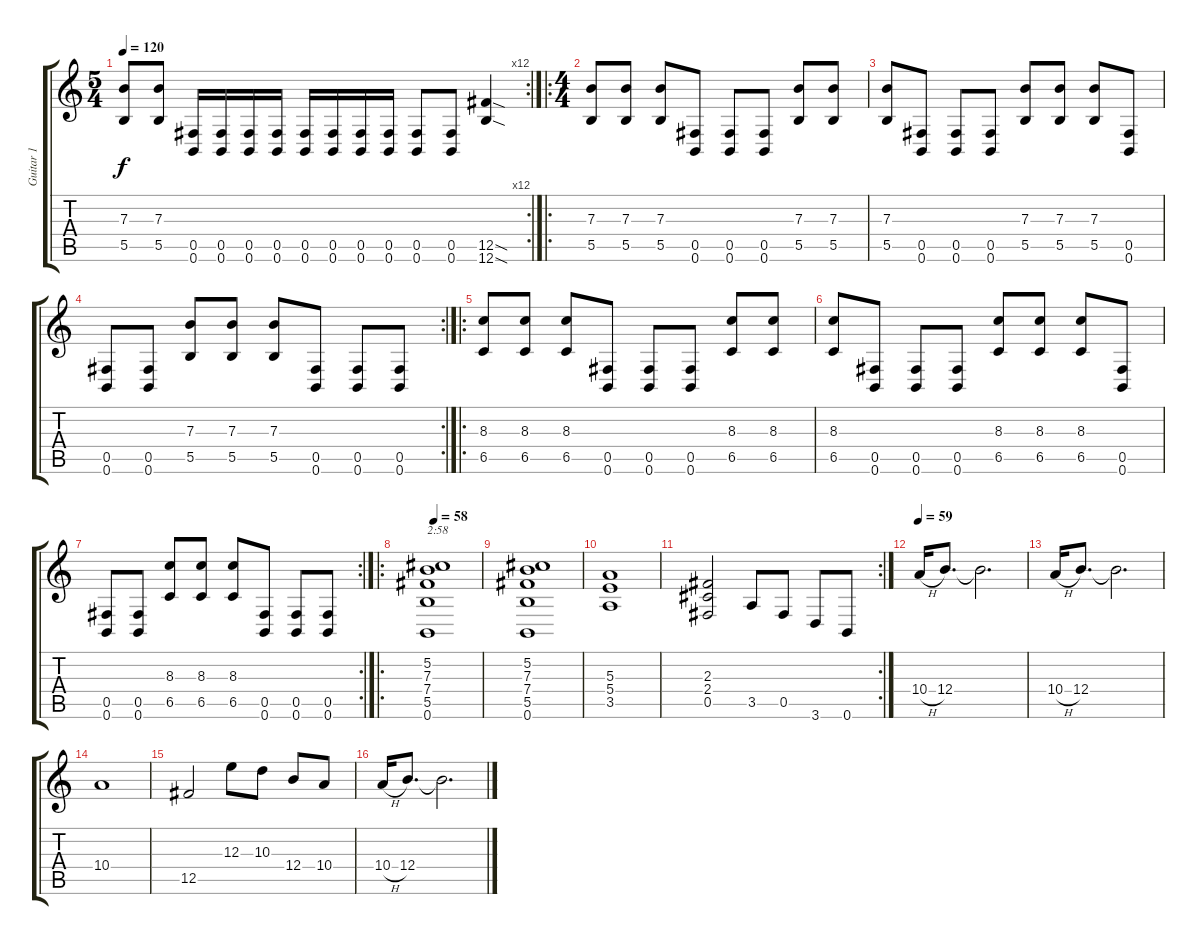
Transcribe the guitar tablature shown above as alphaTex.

\track ("Guitar 1" "Guitar 1") {instrument distortionguitar}
\staff {score tabs}
\tuning (Db4 Ab3 E3 B2 Gb2 B1) {hide}
\rc 12
\ts (5 4)
\tempo 120
\clef g2
\ks c
(7.3 5.5).8{dy f} (7.3 5.5).8 (0.5 0.6).16 (0.5 0.6).16 (0.5 0.6).16 (0.5 0.6).16 (0.5 0.6).16 (0.5 0.6).16 (0.5 0.6).16 (0.5 0.6).16 (0.5 0.6).8 (0.5 0.6).8 (12.5{sod} 12.6{sod}).4 |
\ro
\ts (4 4)
(7.3 5.5).8 (7.3 5.5).8 (7.3 5.5).8 (0.5 0.6).8 (0.5 0.6).8 (0.5 0.6).8 (7.3 5.5).8 (7.3 5.5).8 |
(7.3 5.5).8 (0.5 0.6).8 (0.5 0.6).8 (0.5 0.6).8 (7.3 5.5).8 (7.3 5.5).8 (7.3 5.5).8 (0.5 0.6).8 |
\rc 2
(0.5 0.6).8 (0.5 0.6).8 (7.3 5.5).8 (7.3 5.5).8 (7.3 5.5).8 (0.5 0.6).8 (0.5 0.6).8 (0.5 0.6).8 |
\ro
(8.3 6.5).8 (8.3 6.5).8 (8.3 6.5).8 (0.5 0.6).8 (0.5 0.6).8 (0.5 0.6).8 (8.3 6.5).8 (8.3 6.5).8 |
(8.3 6.5).8 (0.5 0.6).8 (0.5 0.6).8 (0.5 0.6).8 (8.3 6.5).8 (8.3 6.5).8 (8.3 6.5).8 (0.5 0.6).8 |
\rc 2
(0.5 0.6).8 (0.5 0.6).8 (8.3 6.5).8 (8.3 6.5).8 (8.3 6.5).8 (0.5 0.6).8 (0.5 0.6).8 (0.5 0.6).8 |
\ro
\tempo 58
(5.2 7.3 7.4 5.5 0.6).1{txt "2:58" instrument electricguitarclean} |
(5.2 7.3 7.4 5.5 0.6).1 |
(5.3 5.4 3.5).1 |
\rc 2
(2.3 2.4 0.5).2 3.5.8 0.5.8 3.6.8 0.6.8 |
\tempo 59
10.4{h}.16 12.4.8{d} 12.4{t}.2{d} |
10.4{h}.16 12.4.8{d} 12.4{t}.2{d} |
10.4.1 |
12.5.2 12.3.8 10.3.8 12.4.8 10.4.8 |
10.4{h}.16 12.4.8{d} 12.4{t}.2{d}
